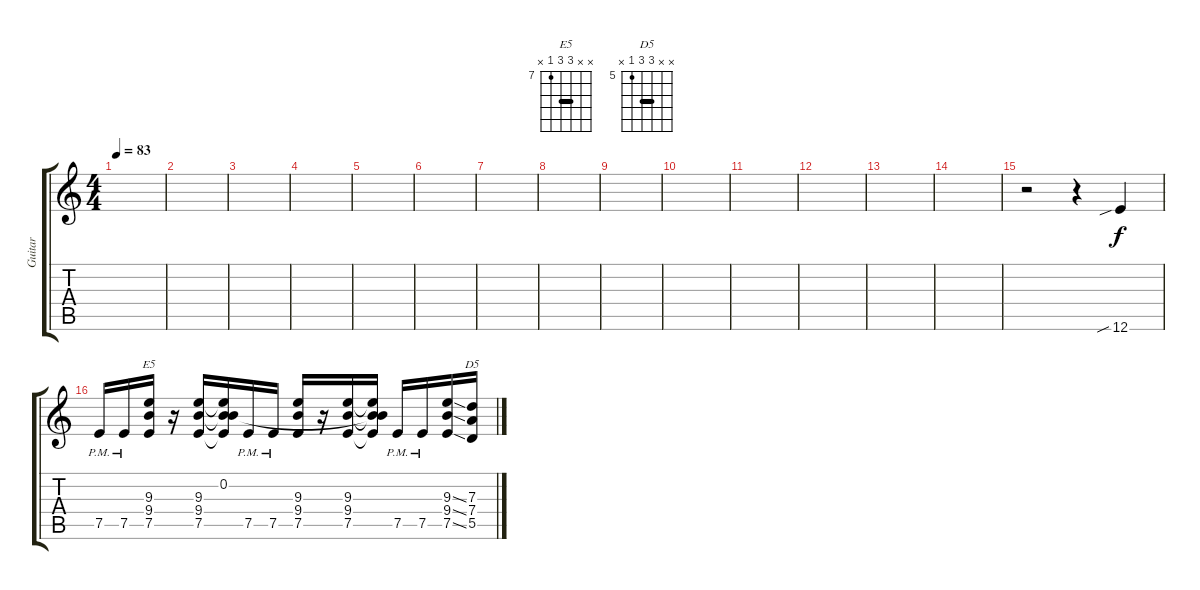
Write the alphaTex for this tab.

\track ("Guitar" "Guitar") {instrument distortionguitar}
\staff {score tabs}
\tuning (E4 B3 G3 D3 A2 E2) {hide}
\chord ("E5" x x 9 9 7 x) {firstfret 7 barre 9}
\chord ("D5" x x 7 7 5 x) {firstfret 5 barre 7}
\ts (4 4)
\tempo 83
\clef g2
\ks c
|
|
|
|
|
|
|
|
|
|
|
|
|
|
r.2 r.4 12.6{sib}.4 |
7.5{pm}.16 7.5{pm}.16 (9.3 9.4 7.5).16{ch "E5"} r.16 (9.3 9.4 7.5).16 (0.2 9.3{t} 9.4{t} 7.5{t}).16 7.5{pm}.16 7.5{pm}.16 (9.3 9.4 7.5).16 r.16 (9.3 9.4 7.5).16 (0.2{t} 9.3{t} 9.4{t} 7.5{t}).16 7.5{pm}.16 7.5{pm}.16 (9.3{ss} 9.4{ss} 7.5{ss}).16 (7.3 7.4 5.5).16{ch "D5"}
